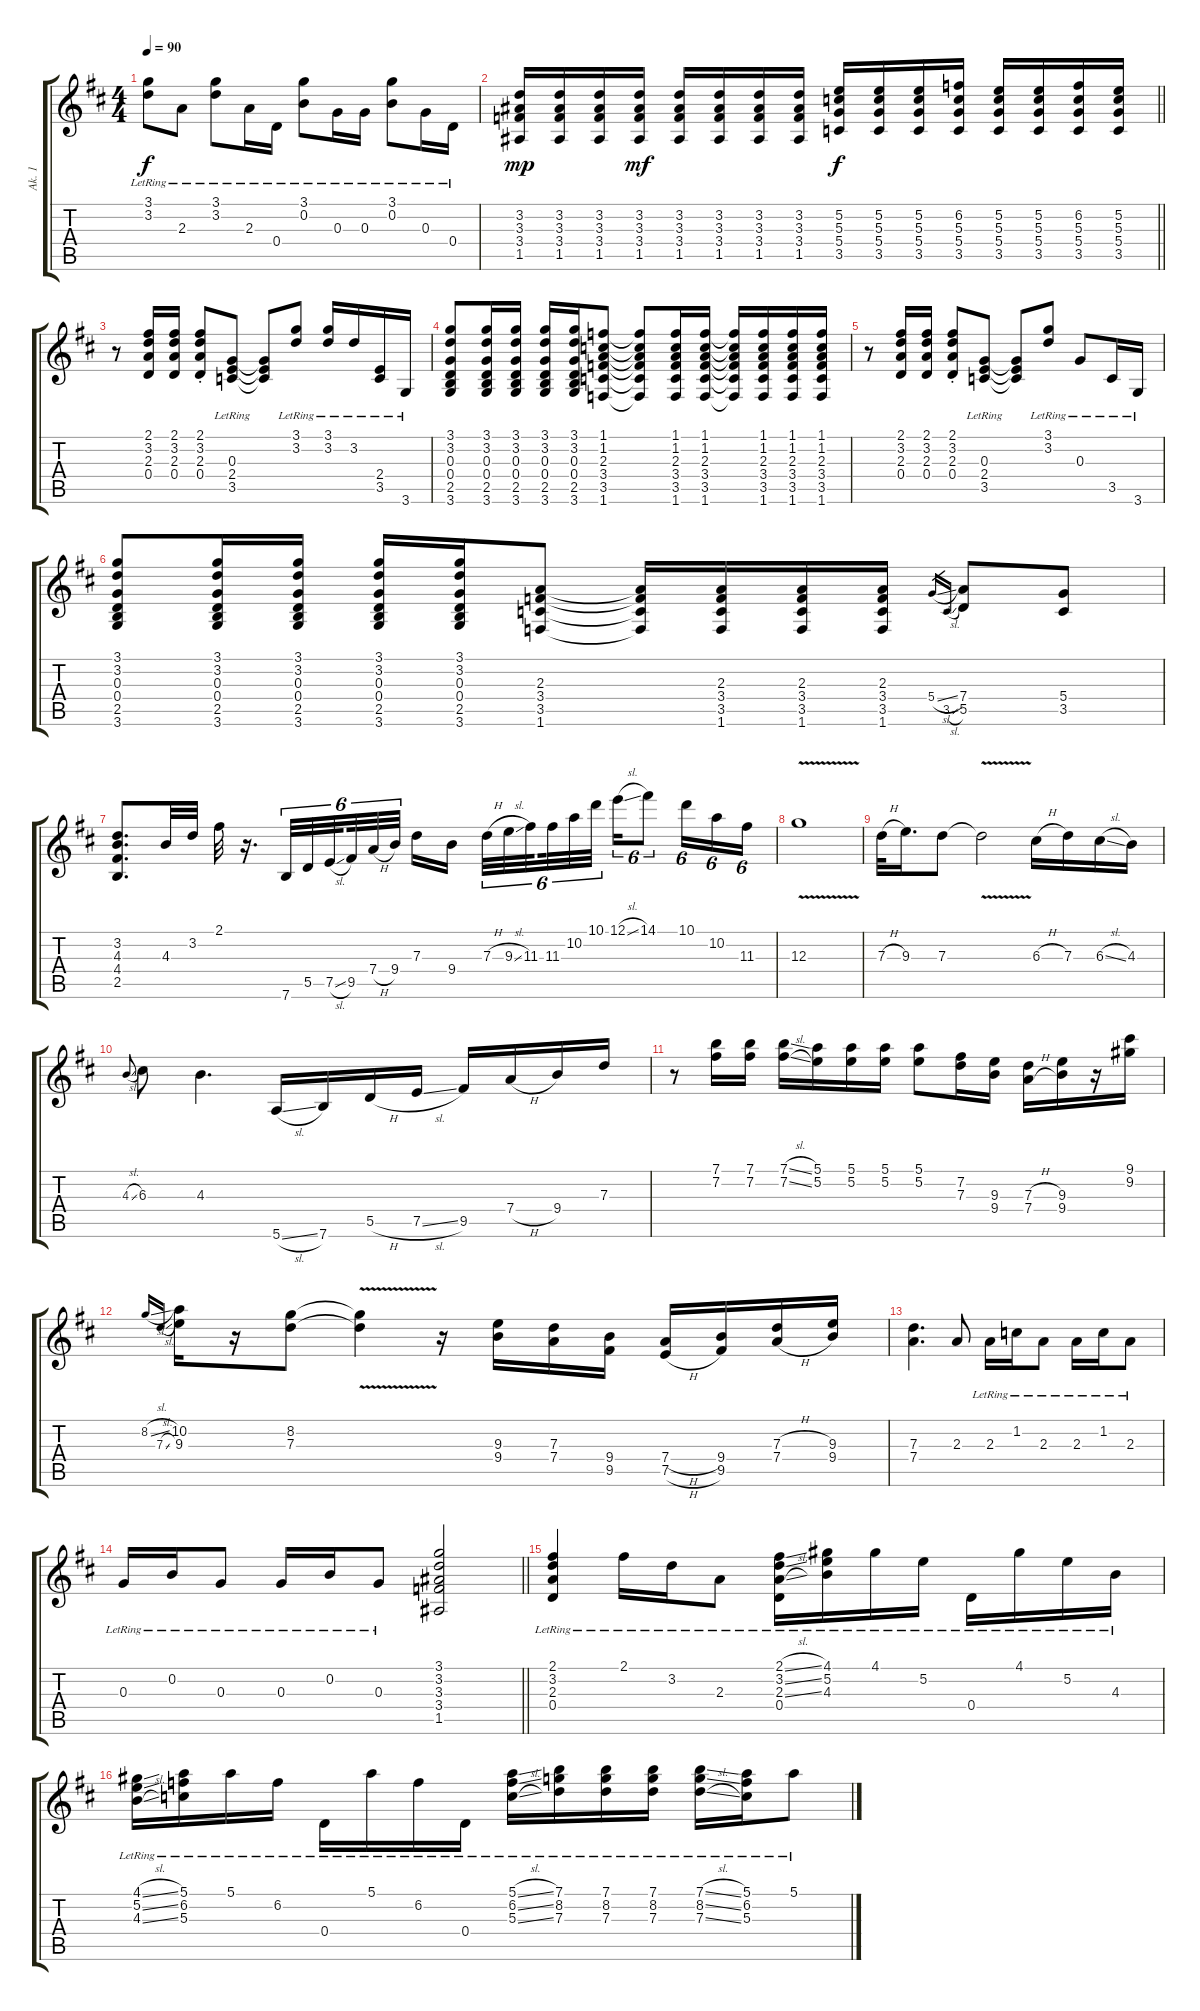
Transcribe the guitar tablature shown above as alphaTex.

\track ("Ak. 1" "Ak. 1") {instrument acousticguitarsteel}
\staff {score tabs}
\tuning (E4 B3 G3 D3 A2 E2) {hide}
\ts (4 4)
\tempo 90
\clef g2
\ks d
(3.1{lr} 3.2{lr}).8{dy f} 2.3{lr}.8 (3.1{lr} 3.2{lr}).8 2.3{lr}.16 0.4{lr}.16 (3.1{lr} 0.2{lr}).8 0.3{lr}.16 0.3{lr}.16 (3.1{lr} 0.2{lr}).8 0.3{lr}.16 0.4{lr}.16 |
\barLineRight lightlight
(3.2 3.3 3.4 1.5).16{dy mp} (3.2 3.3 3.4 1.5).16 (3.2 3.3 3.4 1.5).16 (3.2 3.3 3.4 1.5).16{dy mf} (3.2 3.3 3.4 1.5).16 (3.2 3.3 3.4 1.5).16 (3.2 3.3 3.4 1.5).16 (3.2 3.3 3.4 1.5).16 (5.2 5.3 5.4 3.5).16{dy f} (5.2 5.3 5.4 3.5).16 (5.2 5.3 5.4 3.5).16 (6.2 5.3 5.4 3.5).16 (5.2 5.3 5.4 3.5).16 (5.2 5.3 5.4 3.5).16 (6.2 5.3 5.4 3.5).16 (5.2 5.3 5.4 3.5).16 |
r.8 (2.1 3.2 2.3 0.4).16 (2.1 3.2 2.3 0.4).16 (2.1{st} 3.2{st} 2.3{st} 0.4{st}).8 (0.3{lr} 2.4{lr} 3.5{lr}).8 (0.3{t} 2.4{t} 3.5{t}).8 (3.1{lr} 3.2{lr}).8 (3.1{lr} 3.2{lr}).16 3.2{lr}.16 (2.4{lr} 3.5{lr}).16 3.6{lr}.16 |
(3.1 3.2 0.3 0.4 2.5 3.6).8 (3.1 3.2 0.3 0.4 2.5 3.6).16 (3.1 3.2 0.3 0.4 2.5 3.6).16 (3.1 3.2 0.3 0.4 2.5 3.6).16 (3.1 3.2 0.3 0.4 2.5 3.6).16 (1.1 1.2 2.3 3.4 3.5 1.6).8 (1.1{t} 1.2{t} 2.3{t} 3.4{t} 3.5{t} 1.6{t}).8 (1.1 1.2 2.3 3.4 3.5 1.6).16 (1.1 1.2 2.3 3.4 3.5 1.6).16 (1.1{t} 1.2{t} 2.3{t} 3.4{t} 3.5{t} 1.6{t}).16 (1.1 1.2 2.3 3.4 3.5 1.6).16 (1.1 1.2 2.3 3.4 3.5 1.6).16 (1.1 1.2 2.3 3.4 3.5 1.6).16 |
r.8 (2.1 3.2 2.3 0.4).16 (2.1 3.2 2.3 0.4).16 (2.1{st} 3.2{st} 2.3{st} 0.4{st}).8 (0.3{lr} 2.4{lr} 3.5{lr}).8 (0.3{t} 2.4{t} 3.5{t}).8 (3.1{lr} 3.2{lr}).8 0.3{lr}.8 3.5{lr}.16 3.6{lr}.16 |
(3.1 3.2 0.3 0.4 2.5 3.6).8 (3.1 3.2 0.3 0.4 2.5 3.6).16 (3.1 3.2 0.3 0.4 2.5 3.6).16 (3.1 3.2 0.3 0.4 2.5 3.6).16 (3.1 3.2 0.3 0.4 2.5 3.6).16 (2.3 3.4 3.5 1.6).8 (2.3{t} 3.4{t} 3.5{t} 1.6{t}).16 (2.3 3.4 3.5 1.6).16 (2.3 3.4 3.5 1.6).16 (2.3 3.4 3.5 1.6).16 5.4{sl}.16{gr} 3.5{sl}.16{gr} (7.4 5.5).8 (5.4 3.5).8 |
(3.2 4.3 4.4 2.5).8{d} 4.3.32{volume 15 balance 8} 3.2.32 2.1.32 r.16{d} 7.6.32{tu (6 4)} 5.5.32{tu (6 4)} 7.5{sl}.32{tu (6 4) beam splitsecondary} 9.5.32{tu (6 4)} 7.4{h}.32{tu (6 4)} 9.4.32{tu (6 4)} 7.3.16 9.4.16{beam splitsecondary} 7.3{h}.32{tu (6 4)} 9.3{sl}.32{tu (6 4)} 11.3.32{tu (6 4) beam splitsecondary} 11.3.32{tu (6 4)} 10.2.32{tu (6 4)} 10.1.32{tu (6 4)} 12.1{sl}.16{tu (6 4)} 14.1.8{tu (6 4)} 10.1.16{tu (6 4)} 10.2.16{tu (6 4)} 11.3.16{tu (6 4)} |
12.3{v}.1 |
7.3{h}.32 9.3.16{d} 7.3.8 7.3{v t}.2 6.3{h}.16 7.3.16 6.3{sl}.16 4.3.16 |
4.3{sl}.8{gr onbeat} 6.3.8 4.3.4{d} 5.6{sl}.16 7.6.16 5.5{h}.16 7.5{sl}.16 9.5.16 7.4{h}.16 9.4.16 7.3.16 |
r.8 (7.1 7.2).16 (7.1 7.2).16 (7.1{sl} 7.2{sl}).16 (5.1 5.2).16 (5.1 5.2).16 (5.1 5.2).16 (5.1 5.2).8 (7.2 7.3).16 (9.3 9.4).16 (7.3{h} 7.4{h}).16 (9.3 9.4).16 r.16 (9.1 9.2).16 |
8.2{sl}.16{gr onbeat} 7.3{sl}.16{gr onbeat} (10.2 9.3).16 r.16 (8.2 7.3).8 (8.2{v t} 7.3{v t}).4 r.16 (9.3 9.4).16 (7.3 7.4).16 (9.4 9.5).16 (7.4{h} 7.5{h}).16 (9.4 9.5).16 (7.3{h} 7.4{h}).16 (9.3 9.4).16 |
(7.3 7.4).4{d} 2.3.8 2.3{lr}.16 1.2{lr}.16 2.3{lr}.8 2.3{lr}.16 1.2{lr}.16 2.3{lr}.8 |
\barLineRight lightlight
0.3{lr}.16 0.2{lr}.16 0.3{lr}.8 0.3{lr}.16 0.2{lr}.16 0.3{lr}.8 (3.1 3.2 3.3 3.4 1.5).2 |
(2.1{lr} 3.2{lr} 2.3{lr} 0.4{lr}).4{volume 13 balance 13} 2.1{lr}.16 3.2{lr}.16 2.3{lr}.8 (2.1{sl lr} 3.2{sl lr} 2.3{sl lr} 0.4{lr}).16 (4.1{lr} 5.2{lr} 4.3{lr}).16 4.1{lr}.16 5.2{lr}.16 0.4{lr}.16 4.1{lr}.16 5.2{lr}.16 4.3{lr}.16 |
(4.1{sl lr} 5.2{sl lr} 4.3{sl lr}).16 (5.1{lr} 6.2{lr} 5.3{lr}).16 5.1{lr}.16 6.2{lr}.16 0.4{lr}.16 5.1{lr}.16 6.2{lr}.16 0.4{lr}.16 (5.1{sl lr} 6.2{sl lr} 5.3{sl lr}).16 (7.1{lr} 8.2{lr} 7.3{lr}).16 (7.1{lr} 8.2{lr} 7.3{lr}).16 (7.1{lr} 8.2{lr} 7.3{lr}).16 (7.1{sl lr} 8.2{sl lr} 7.3{sl lr}).16 (5.1{lr} 6.2{lr} 5.3{lr}).16 5.1{lr}.8
